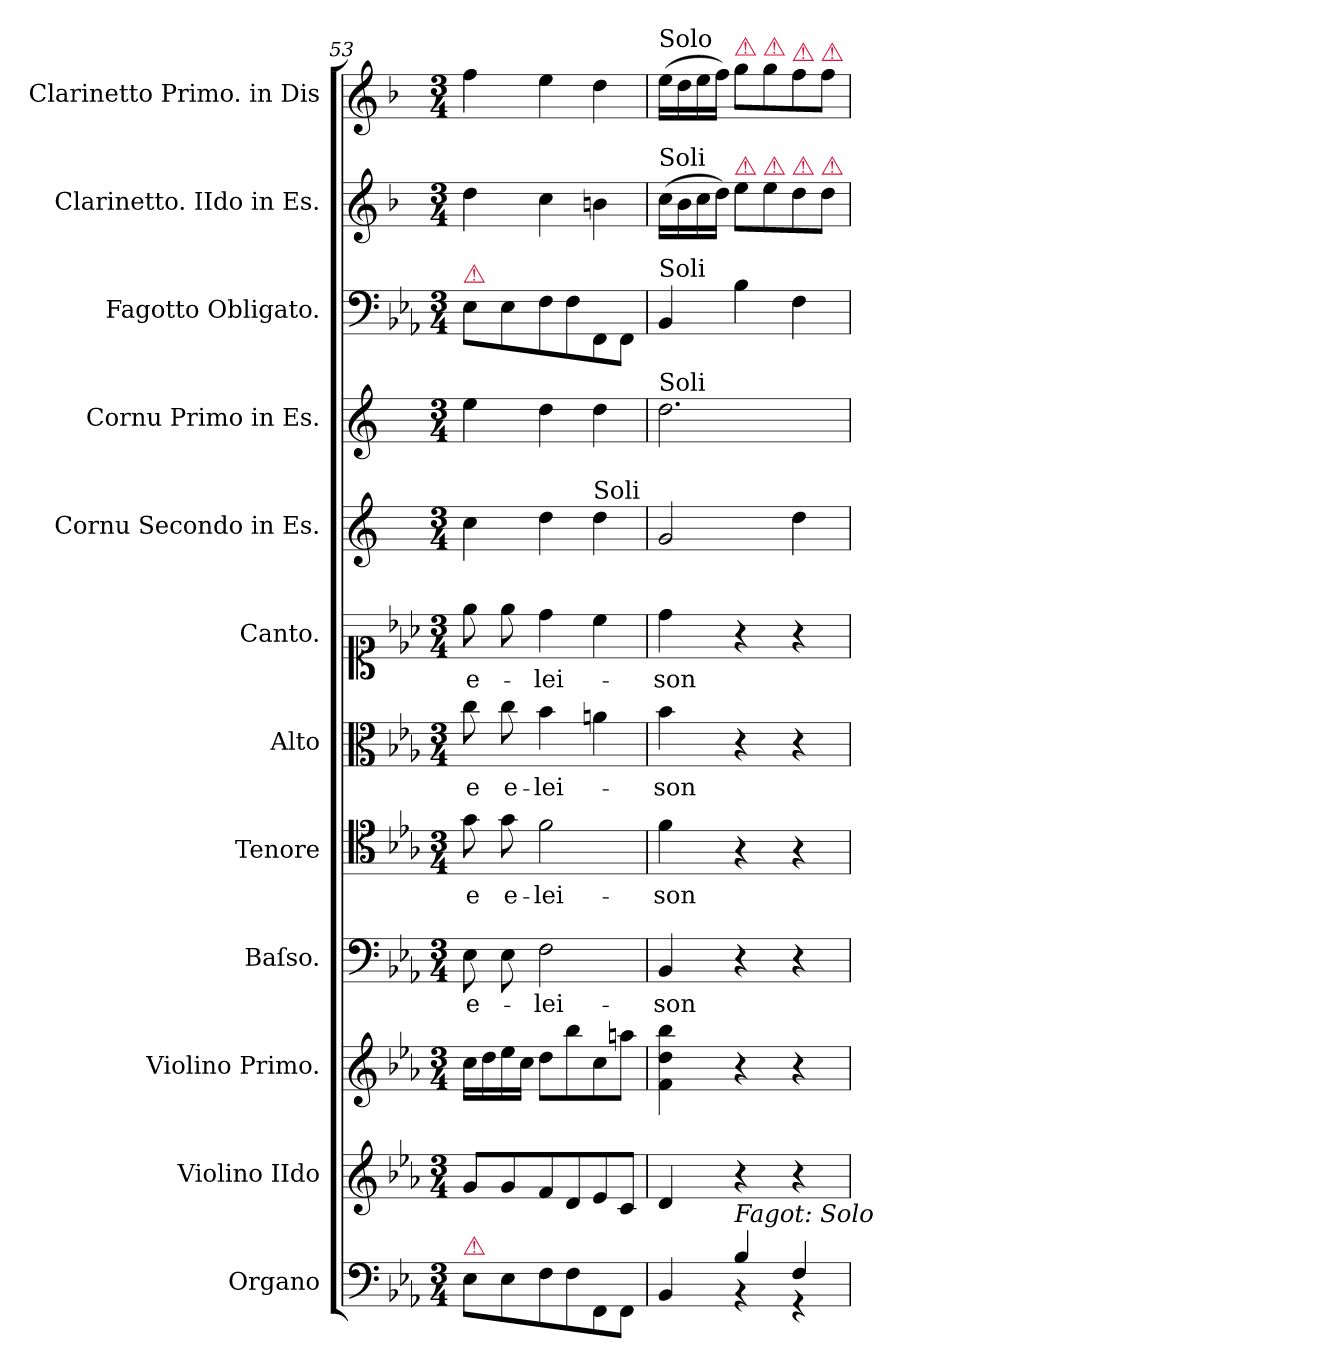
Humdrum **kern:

**kern	**dynam	**kern	**kern	**kern	**text	**kern	**text	**kern	**text	**kern	**text	**kern	**kern	**kern	**kern	**kern
*part12	*part12	*part11	*part10	*part9	*part9	*part8	*part8	*part7	*part7	*part6	*part6	*part5	*part4	*part3	*part2	*part1
*staff12	*staff12	*staff11	*staff10	*staff9	*staff9	*staff8	*staff8	*staff7	*staff7	*staff6	*staff6	*staff5	*staff4	*staff3	*staff2	*staff1
*I"Organo	*	*I"Violino IIdo	*I"Violino Primo.	*I"Baſso.	*	*I"Tenore	*	*I"Alto	*	*I"Canto.	*	*I"Cornu Secondo in Es.	*I"Cornu Primo in Es.	*I"Fagotto Obligato.	*I"Clarinetto. IIdo in Es.	*I"Clarinetto Primo. in Dis
*I'org	*	*I'vl II	*I'vl I	*I'B	*	*I'T	*	*I'A	*	*	*	*I'cor 2 in E♭	*I'cor 1 in E♭	*I'fag	*I'cl 2 in E♭	*I'cl 2 in E♭
*clefF4	*	*clefG2	*clefG2	*clefF4	*	*clefC4	*	*clefC3	*	*clefC1	*	*clefG2	*clefG2	*clefF4	*clefG2	*clefG2
*	*	*	*	*	*	*	*	*	*	*	*	*ITrd5c9	*ITrd5c9	*	*ITrd1c2	*ITrd1c2
*k[b-e-a-]	*	*k[b-e-a-]	*k[b-e-a-]	*k[b-e-a-]	*	*k[b-e-a-]	*	*k[b-e-a-]	*	*k[b-e-a-]	*	*k[b-e-a-]	*k[b-e-a-]	*k[b-e-a-]	*k[b-e-a-]	*k[b-e-a-]
*M3/4	*	*M3/4	*M3/4	*M3/4	*	*M3/4	*	*M3/4	*	*M3/4	*	*M3/4	*M3/4	*M3/4	*M3/4	*M3/4
=53	=53	=53	=53	=53	=53	=53	=53	=53	=53	=53	=53	=53	=53	=53	=53	=53
!	!	!	!	!	!	!	!	!	!	!	!	!	!	!LO:TX:a:color=crimson:t=⚠	!	!
!LO:TX:a:color=crimson:t=⚠	!	!	!	!	!	!	!	!	!	!	!	!	!	!	!	!
8E-\L	.	8g/L	16cc\LL	8E-\	e-	8g\	-e	8cc\	-e	8ee-\	-e-	4e-\	4g\	8E-\L	4cc\	4ee-\
.	.	.	16dd\	.	.	.	.	.	.	.	.	.	.	.	.	.
8E-\	.	8g/	16ee-\	8E-\	.	8g\	e-	8cc\	e-	8ee-\	.	.	.	8E-\	.	.
.	.	.	16cc\JJ	.	.	.	.	.	.	.	.	.	.	.	.	.
8F\	.	8f/	8dd\L	2F\	-lei-	2f\	-lei-	4b-\	-lei-	4dd\	-lei-	4f\	4f\	8F\	4b-\	4dd\
8F\	.	8d/	8bb-\	.	.	.	.	.	.	.	.	.	.	8F\	.	.
!	!	!	!	!	!	!	!	!	!	!	!	!LO:TX:a:t=Soli	!	!	!	!
8FF/	.	8e-/	8cc\	.	.	.	.	4an\	.	4cc\	.	4f\	4f\	8FF/	4an\	4cc\
8FF/J	.	8c/J	8aan\J	.	.	.	.	.	.	.	.	.	.	8FF/J	.	.
=54	=54	=54	=54	=54	=54	=54	=54	=54	=54	=54	=54	=54	=54	=54	=54	=54
*^	*	*	*	*	*	*	*	*	*	*	*	*	*	*	*	*
!	!	!	!	!	!	!	!	!	!	!	!	!	!	!	!	!	!LO:TX:a:t=Solo
!	!	!	!	!	!	!	!	!	!	!	!	!	!	!	!	!LO:TX:a:t=Soli	!
!	!	!	!	!	!	!	!	!	!	!	!	!	!	!	!LO:TX:a:t=Soli	!	!
!	!	!	!	!	!	!	!	!	!	!	!	!	!	!LO:TX:a:t=Soli	!	!	!
4BB-/	4ryy	.	4d/	4f\ 4dd\ 4bb-\	4BB-/	-son	4f\	-son	4b-\	-son	4dd\	-son	2B-/	2.f\	4BB-/	(16b-\LL	(16dd\LL
.	.	.	.	.	.	.	.	.	.	.	.	.	.	.	.	16a-\	16cc\
.	.	.	.	.	.	.	.	.	.	.	.	.	.	.	.	16b-\	16dd\
.	.	.	.	.	.	.	.	.	.	.	.	.	.	.	.	16cc\JJ)	16ee-\JJ)
!	!	!	!	!	!	!	!	!	!	!	!	!	!	!	!	!	!LO:TX:a:color=crimson:t=⚠
!	!	!	!	!	!	!	!	!	!	!	!	!	!	!	!	!LO:TX:a:color=crimson:t=⚠	!
!LO:TX:a:i:t=Fagot&colon; Solo	!	!	!	!	!	!	!	!	!	!	!	!	!	!	!	!	!
4B-!/	4r	.	4r	4r	4r	.	4r	.	4r	.	4r	.	.	.	4B-\	8dd\L	8ff\L
!	!	!	!	!	!	!	!	!	!	!	!	!	!	!	!	!	!LO:TX:a:color=crimson:t=⚠
!	!	!	!	!	!	!	!	!	!	!	!	!	!	!	!	!LO:TX:a:color=crimson:t=⚠	!
.	.	.	.	.	.	.	.	.	.	.	.	.	.	.	.	8dd\	8ff\
!	!	!	!	!	!	!	!	!	!	!	!	!	!	!	!	!	!LO:TX:a:color=crimson:t=⚠
!	!	!	!	!	!	!	!	!	!	!	!	!	!	!	!	!LO:TX:a:color=crimson:t=⚠	!
!	!	!LO:DY:b	!	!	!	!	!	!	!	!	!	!	!	!	!	!	!
4F!/	4r	p&colon;	4r	4r	4r	.	4r	.	4r	.	4r	.	4f\	.	4F\	8cc\	8ee-\
!	!	!	!	!	!	!	!	!	!	!	!	!	!	!	!	!	!LO:TX:a:color=crimson:t=⚠
!	!	!	!	!	!	!	!	!	!	!	!	!	!	!	!	!LO:TX:a:color=crimson:t=⚠	!
.	.	.	.	.	.	.	.	.	.	.	.	.	.	.	.	8cc\J	8ee-\J
*v	*v	*	*	*	*	*	*	*	*	*	*	*	*	*	*	*	*
=	=	=	=	=	=	=	=	=	=	=	=	=	=	=	=	=
*-	*-	*-	*-	*-	*-	*-	*-	*-	*-	*-	*-	*-	*-	*-	*-	*-
